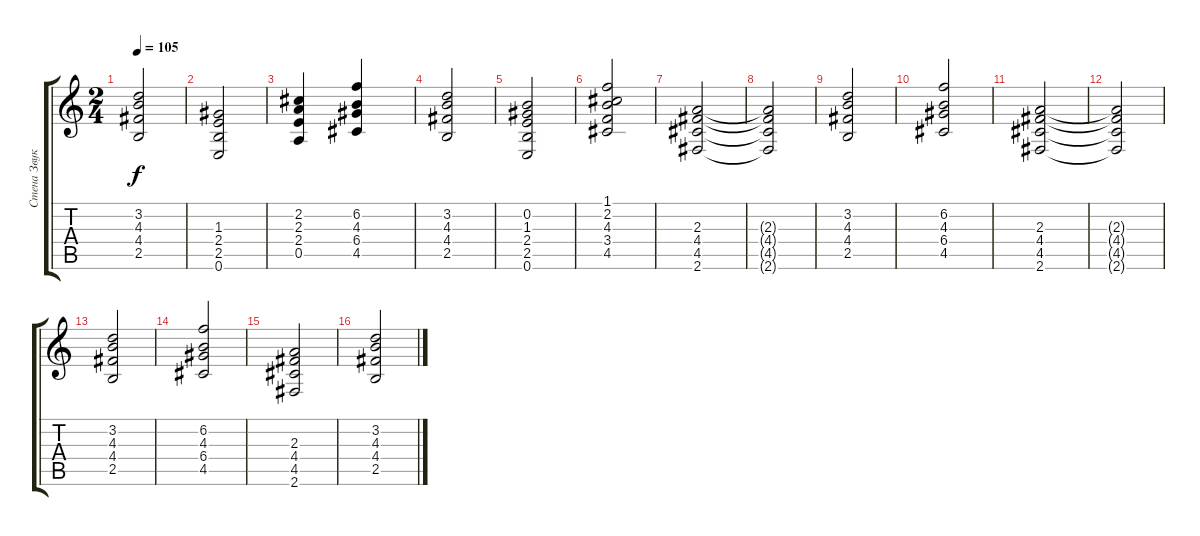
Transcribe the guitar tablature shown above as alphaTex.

\track ("Стена Звука" "Стена Звук") {instrument overdrivenguitar}
\staff {score tabs}
\tuning (E4 B3 G3 D3 A2 E2) {hide}
\ts (2 4)
\tempo 105
\clef g2
\ks c
(3.2 4.3 4.4 2.5).2{dy f} |
(1.3 2.4 2.5 0.6).2 |
(2.2 2.3 2.4 0.5).4 (6.2 4.3 6.4 4.5).4 |
(3.2 4.3 4.4 2.5).2 |
(0.2 1.3 2.4 2.5 0.6).2 |
(1.1 2.2 4.3 3.4 4.5).2 |
(2.3 4.4 4.5 2.6).2 |
(2.3{t} 4.4{t} 4.5{t} 2.6{t}).2 |
(3.2 4.3 4.4 2.5).2 |
(6.2 4.3 6.4 4.5).2 |
(2.3 4.4 4.5 2.6).2 |
(2.3{t} 4.4{t} 4.5{t} 2.6{t}).2 |
(3.2 4.3 4.4 2.5).2 |
(6.2 4.3 6.4 4.5).2 |
(2.3 4.4 4.5 2.6).2 |
(3.2 4.3 4.4 2.5).2
